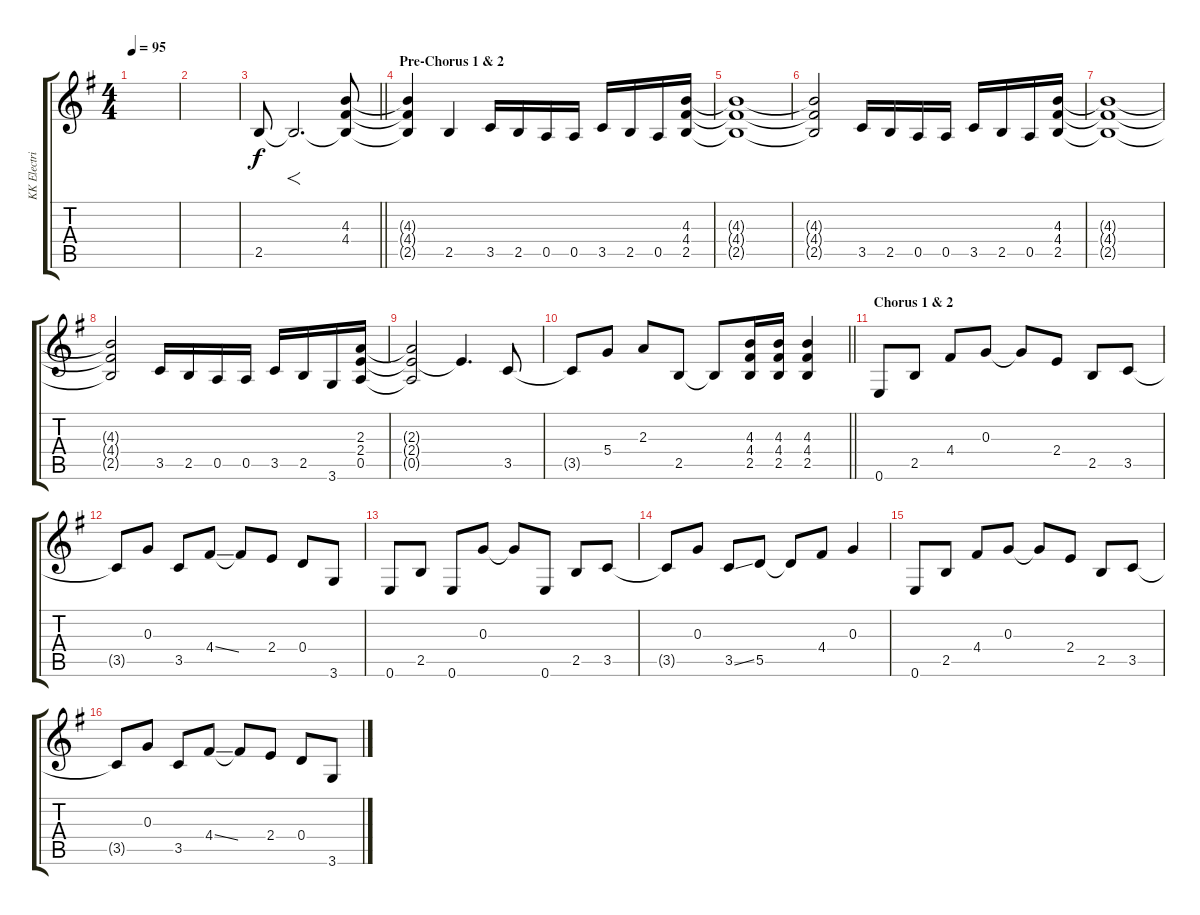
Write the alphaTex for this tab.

\track ("KK Electric" "KK Electri") {instrument distortionguitar}
\staff {score tabs}
\tuning (E4 B3 G3 D3 A2 E2) {hide}
\ts (4 4)
\tempo 95
\clef g2
\ks g
|
|
\barLineRight lightlight
2.5.8 2.5{t}.2{f d} (4.3 4.4 2.5{t}).8 |
\section ("" "Pre-Chorus 1 & 2")
(4.3{t} 4.4{t} 2.5{t}).4 2.5.4 3.5.16 2.5.16 0.5.16 0.5.16 3.5.16 2.5.16 0.5.16 (4.3 4.4 2.5).16 |
(4.3{t} 4.4{t} 2.5{t}).1 |
(4.3{t} 4.4{t} 2.5{t}).2 3.5.16 2.5.16 0.5.16 0.5.16 3.5.16 2.5.16 0.5.16 (4.3 4.4 2.5).16 |
(4.3{t} 4.4{t} 2.5{t}).1 |
(4.3{t} 4.4{t} 2.5{t}).2 3.5.16 2.5.16 0.5.16 0.5.16 3.5.16 2.5.16 3.6.16 (2.3 2.4 0.5).16 |
(2.3{t} 2.4{t} 0.5{t}).2 2.4{t}.4{d} 3.5.8 |
\barLineRight lightlight
3.5{t}.8 5.4.8 2.3.8 2.5.8 2.5{t}.8 (4.3 4.4 2.5).16 (4.3 4.4 2.5).16 (4.3 4.4 2.5).4 |
\section ("" "Chorus 1 & 2")
0.6.8 2.5.8 4.4.8 0.3.8 0.3{t}.8 2.4.8 2.5.8 3.5.8 |
3.5{t}.8 0.3.8 3.5.8 4.4{ss}.8 4.4{t}.8 2.4.8 0.4.8 3.6.8 |
0.6.8 2.5.8 0.6.8 0.3.8 0.3{t}.8 0.6.8 2.5.8 3.5.8 |
3.5{t}.8 0.3.8 3.5{ss}.8 5.5.8 5.5{t}.8 4.4.8 0.3.4 |
0.6.8 2.5.8 4.4.8 0.3.8 0.3{t}.8 2.4.8 2.5.8 3.5.8 |
3.5{t}.8 0.3.8 3.5.8 4.4{ss}.8 4.4{t}.8 2.4.8 0.4.8 3.6.8
